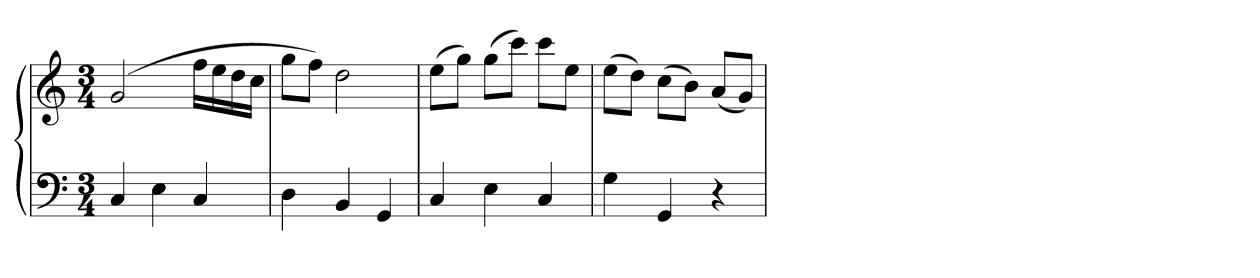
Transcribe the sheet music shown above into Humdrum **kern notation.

**kern	**kern
*part1	*part1
*staff2	*staff1
*clefF4	*clefG2
*k[]	*k[]
*C:	*C:
*M3/4	*M3/4
=	=
4C	(2g
4E	.
4C	16ffLL
.	16ee
.	16dd
.	16ccJJ
=	=
4D	8ggL
.	8ffJ)
4BB	2dd
4GG	.
=	=
4C	(8eeL
.	8ggJ)
4E	(8ggL
.	8cccJ)
4C	8cccL
.	8eeJ
=	=
4G	(8eeL
.	8ddJ)
4GG	(8ccL
.	8bJ)
4r	(8aL
.	8gJ)
=	=
*-	*-
